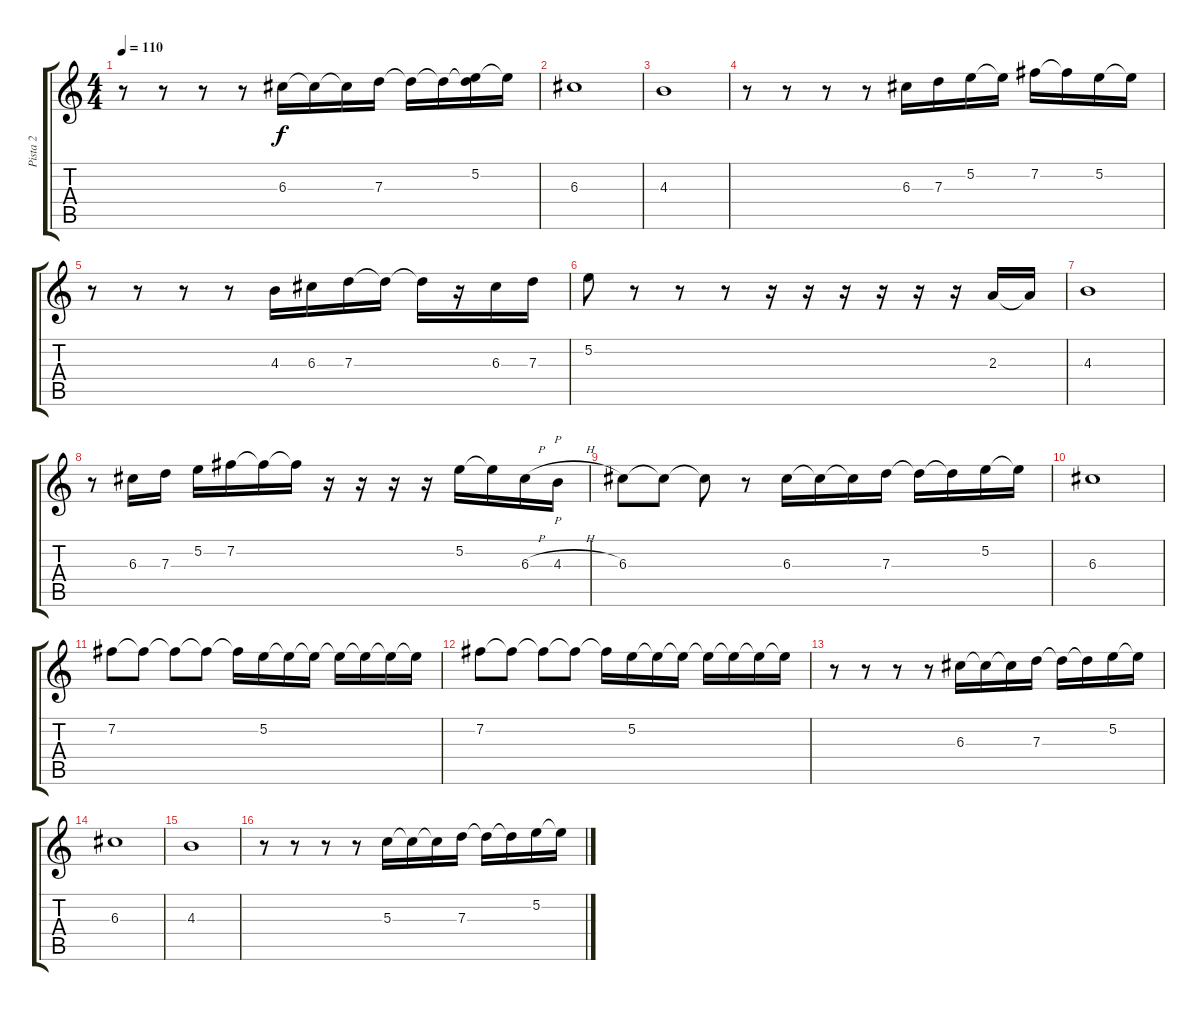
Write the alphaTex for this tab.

\track ("Pista 2" "Pista 2") {instrument acousticguitarnylon}
\staff {score tabs}
\tuning (E4 B3 G3 D3 A2 E2) {hide}
\ts (4 4)
\tempo 110
\clef g2
\ks c
r.8{dy f} r.8 r.8 r.8 6.3.16 6.3{t}.16 6.3{t}.16 7.3.16 7.3{t}.16 7.3{t}.16 (5.2 7.3{t}).16 5.2{t}.16 |
6.3.1 |
4.3.1 |
r.8 r.8 r.8 r.8 6.3.16 7.3.16 5.2.16 5.2{t}.16 7.2.16 7.2{t}.16 5.2.16 5.2{t}.16 |
r.8 r.8 r.8 r.8 4.3.16 6.3.16 7.3.16 7.3{t}.16 7.3{t}.16 r.16 6.3.16 7.3.16 |
5.2.8 r.8 r.8 r.8 r.16 r.16 r.16 r.16 r.16 r.16 2.3.16 2.3{t}.16 |
4.3.1 |
r.8 6.3.16 7.3.16 5.2.16 7.2.16 7.2{t}.16 7.2{t}.16 r.16 r.16 r.16 r.16 5.2.16 5.2{t}.16 6.3{h}.16 4.3{h}.16{p} |
6.3.8 6.3{t}.8 6.3{t}.8 r.8 6.3.16 6.3{t}.16 6.3{t}.16 7.3.16 7.3{t}.16 7.3{t}.16 5.2.16 5.2{t}.16 |
6.3.1 |
7.2.8 7.2{t}.8 7.2{t}.8 7.2{t}.8 7.2{t}.16 5.2.16 5.2{t}.16 5.2{t}.16 5.2{t}.16 5.2{t}.16 5.2{t}.16 5.2{t}.16 |
7.2.8 7.2{t}.8 7.2{t}.8 7.2{t}.8 7.2{t}.16 5.2.16 5.2{t}.16 5.2{t}.16 5.2{t}.16 5.2{t}.16 5.2{t}.16 5.2{t}.16 |
r.8 r.8 r.8 r.8 6.3.16 6.3{t}.16 6.3{t}.16 7.3.16 7.3{t}.16 7.3{t}.16 5.2.16 5.2{t}.16 |
6.3.1 |
4.3.1 |
r.8 r.8 r.8 r.8 5.3.16 5.3{t}.16 5.3{t}.16 7.3.16 7.3{t}.16 7.3{t}.16 5.2.16 5.2{t}.16
